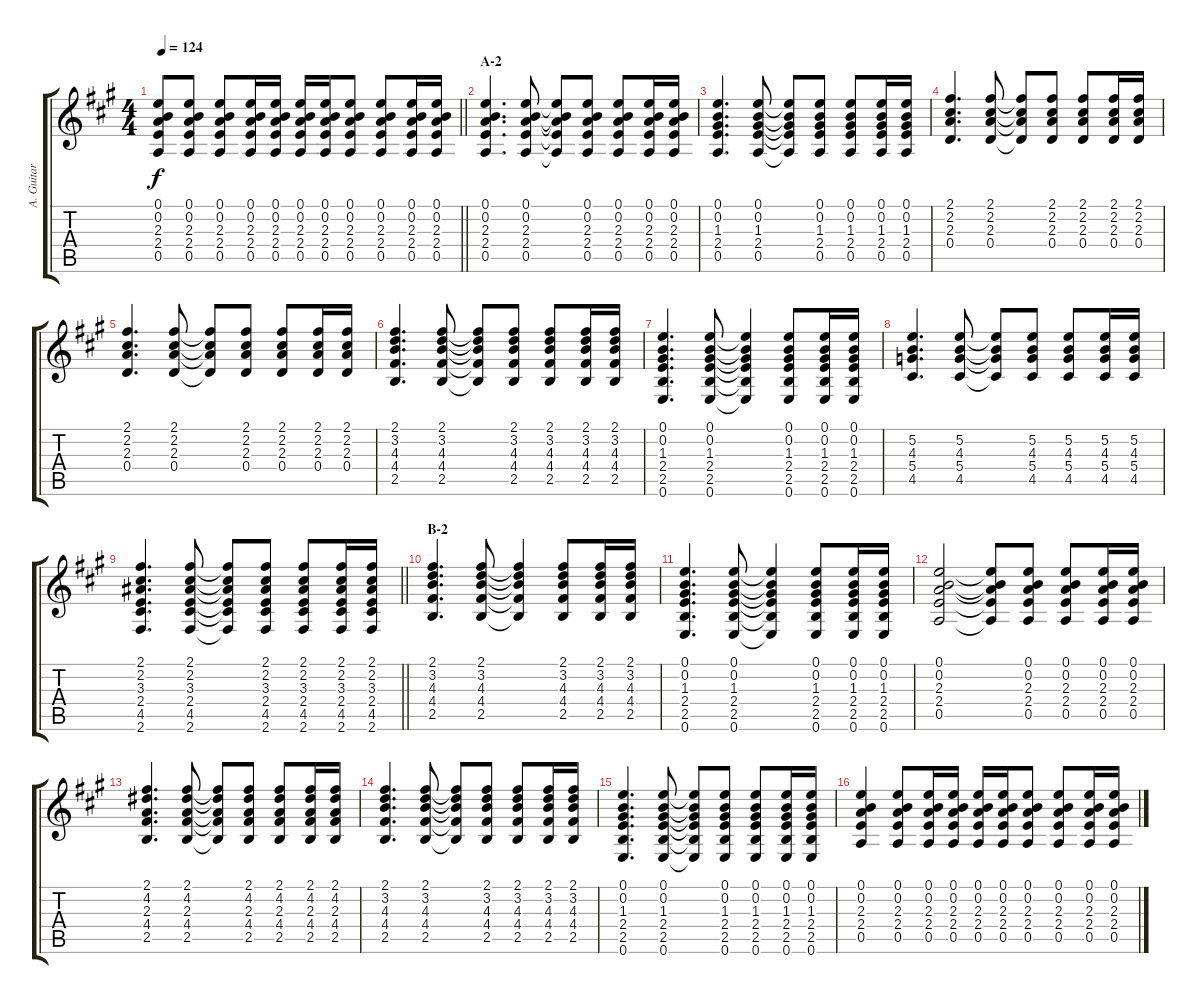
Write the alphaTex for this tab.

\track ("A. Guitar" "A. Guitar") {instrument acousticguitarsteel}
\staff {score tabs}
\tuning (E4 B3 G3 D3 A2 E2) {hide}
\ts (4 4)
\tempo 124
\clef g2
\barLineRight lightlight
\ks a
(0.1 0.2 2.3 2.4 0.5).8{dy f} (0.1 0.2 2.3 2.4 0.5).8 (0.1 0.2 2.3 2.4 0.5).8 (0.1 0.2 2.3 2.4 0.5).16 (0.1 0.2 2.3 2.4 0.5).16 (0.1 0.2 2.3 2.4 0.5).16 (0.1 0.2 2.3 2.4 0.5).16 (0.1 0.2 2.3 2.4 0.5).8 (0.1 0.2 2.3 2.4 0.5).8 (0.1 0.2 2.3 2.4 0.5).16 (0.1 0.2 2.3 2.4 0.5).16 |
\section ("" "A-2")
(0.1 0.2 2.3 2.4 0.5).4{d} (0.1 0.2 2.3 2.4 0.5).8 (0.1{t} 0.2{t} 2.3{t} 2.4{t} 0.5{t}).8 (0.1 0.2 2.3 2.4 0.5).8 (0.1 0.2 2.3 2.4 0.5).8 (0.1 0.2 2.3 2.4 0.5).16 (0.1 0.2 2.3 2.4 0.5).16 |
(0.1 0.2 1.3 2.4 0.5).4{d} (0.1 0.2 1.3 2.4 0.5).8 (0.1{t} 0.2{t} 1.3{t} 2.4{t} 0.5{t}).8 (0.1 0.2 1.3 2.4 0.5).8 (0.1 0.2 1.3 2.4 0.5).8 (0.1 0.2 1.3 2.4 0.5).16 (0.1 0.2 1.3 2.4 0.5).16 |
(2.1 2.2 2.3 0.4).4{d} (2.1 2.2 2.3 0.4).8 (2.1{t} 2.2{t} 2.3{t} 0.4{t}).8 (2.1 2.2 2.3 0.4).8 (2.1 2.2 2.3 0.4).8 (2.1 2.2 2.3 0.4).16 (2.1 2.2 2.3 0.4).16 |
(2.1 2.2 2.3 0.4).4{d} (2.1 2.2 2.3 0.4).8 (2.1{t} 2.2{t} 2.3{t} 0.4{t}).8 (2.1 2.2 2.3 0.4).8 (2.1 2.2 2.3 0.4).8 (2.1 2.2 2.3 0.4).16 (2.1 2.2 2.3 0.4).16 |
(2.1 3.2 4.3 4.4 2.5).4{d} (2.1 3.2 4.3 4.4 2.5).8 (2.1{t} 3.2{t} 4.3{t} 4.4{t} 2.5{t}).8 (2.1 3.2 4.3 4.4 2.5).8 (2.1 3.2 4.3 4.4 2.5).8 (2.1 3.2 4.3 4.4 2.5).16 (2.1 3.2 4.3 4.4 2.5).16 |
(0.1 0.2 1.3 2.4 2.5 0.6).4{d} (0.1 0.2 1.3 2.4 2.5 0.6).8 (0.1{t} 0.2{t} 1.3{t} 2.4{t} 2.5{t} 0.6{t}).4 (0.1 0.2 1.3 2.4 2.5 0.6).8 (0.1 0.2 1.3 2.4 2.5 0.6).16 (0.1 0.2 1.3 2.4 2.5 0.6).16 |
(5.2 4.3 5.4 4.5).4{d} (5.2 4.3 5.4 4.5).8 (5.2{t} 4.3{t} 5.4{t} 4.5{t}).8 (5.2 4.3 5.4 4.5).8 (5.2 4.3 5.4 4.5).8 (5.2 4.3 5.4 4.5).16 (5.2 4.3 5.4 4.5).16 |
\barLineRight lightlight
(2.1 2.2 3.3 2.4 4.5 2.6).4{d} (2.1 2.2 3.3 2.4 4.5 2.6).8 (2.1{t} 2.2{t} 3.3{t} 2.4{t} 4.5{t} 2.6{t}).8 (2.1 2.2 3.3 2.4 4.5 2.6).8 (2.1 2.2 3.3 2.4 4.5 2.6).8 (2.1 2.2 3.3 2.4 4.5 2.6).16 (2.1 2.2 3.3 2.4 4.5 2.6).16 |
\section ("" "B-2")
(2.1 3.2 4.3 4.4 2.5).4{d} (2.1 3.2 4.3 4.4 2.5).8 (2.1{t} 3.2{t} 4.3{t} 4.4{t} 2.5{t}).4 (2.1 3.2 4.3 4.4 2.5).8 (2.1 3.2 4.3 4.4 2.5).16 (2.1 3.2 4.3 4.4 2.5).16 |
(0.1 0.2 1.3 2.4 2.5 0.6).4{d} (0.1 0.2 1.3 2.4 2.5 0.6).8 (0.1{t} 0.2{t} 1.3{t} 2.4{t} 2.5{t} 0.6{t}).4 (0.1 0.2 1.3 2.4 2.5 0.6).8 (0.1 0.2 1.3 2.4 2.5 0.6).16 (0.1 0.2 1.3 2.4 2.5 0.6).16 |
(0.1 0.2 2.3 2.4 0.5).2 (0.1{t} 0.2{t} 2.3{t} 2.4{t} 0.5{t}).8 (0.1 0.2 2.3 2.4 0.5).8 (0.1 0.2 2.3 2.4 0.5).8 (0.1 0.2 2.3 2.4 0.5).16 (0.1 0.2 2.3 2.4 0.5).16 |
(2.1 4.2 2.3 4.4 2.5).4{d} (2.1 4.2 2.3 4.4 2.5).8 (2.1{t} 4.2{t} 2.3{t} 4.4{t} 2.5{t}).8 (2.1 4.2 2.3 4.4 2.5).8 (2.1 4.2 2.3 4.4 2.5).8 (2.1 4.2 2.3 4.4 2.5).16 (2.1 4.2 2.3 4.4 2.5).16 |
(2.1 3.2 4.3 4.4 2.5).4{d} (2.1 3.2 4.3 4.4 2.5).8 (2.1{t} 3.2{t} 4.3{t} 4.4{t} 2.5{t}).8 (2.1 3.2 4.3 4.4 2.5).8 (2.1 3.2 4.3 4.4 2.5).8 (2.1 3.2 4.3 4.4 2.5).16 (2.1 3.2 4.3 4.4 2.5).16 |
(0.1 0.2 1.3 2.4 2.5 0.6).4{d} (0.1 0.2 1.3 2.4 2.5 0.6).8 (0.1{t} 0.2{t} 1.3{t} 2.4{t} 2.5{t} 0.6{t}).8 (0.1 0.2 1.3 2.4 2.5 0.6).8 (0.1 0.2 1.3 2.4 2.5 0.6).8 (0.1 0.2 1.3 2.4 2.5 0.6).16 (0.1 0.2 1.3 2.4 2.5 0.6).16 |
(0.1 0.2 2.3 2.4 0.5).4 (0.1 0.2 2.3 2.4 0.5).8 (0.1 0.2 2.3 2.4 0.5).16 (0.1 0.2 2.3 2.4 0.5).16 (0.1 0.2 2.3 2.4 0.5).16 (0.1 0.2 2.3 2.4 0.5).16 (0.1 0.2 2.3 2.4 0.5).8 (0.1 0.2 2.3 2.4 0.5).8 (0.1 0.2 2.3 2.4 0.5).16 (0.1 0.2 2.3 2.4 0.5).16
